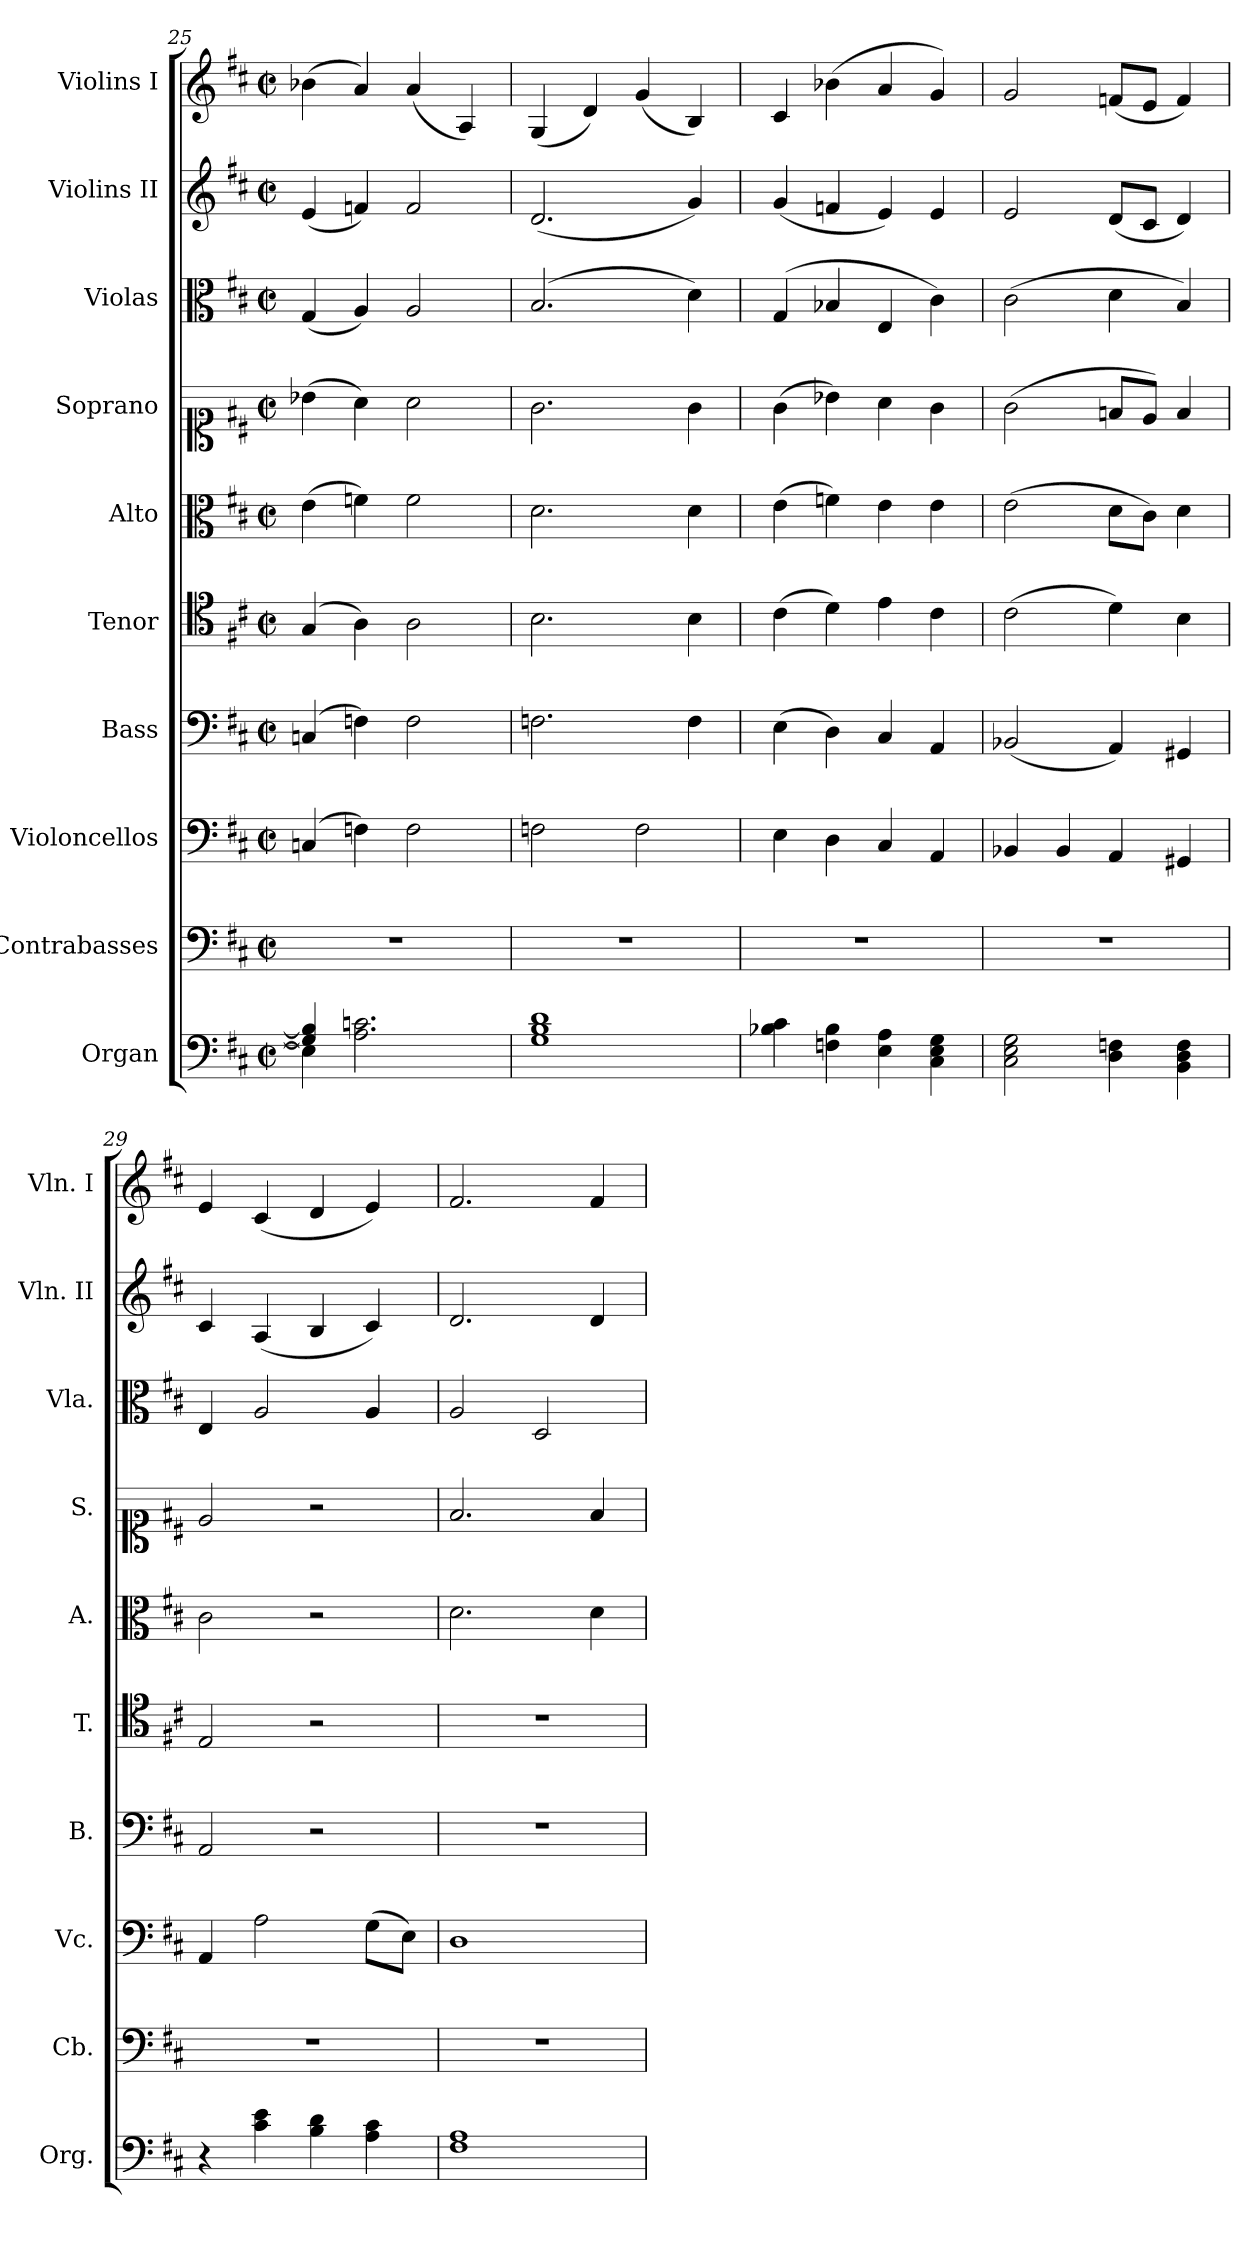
**kern	**kern	**kern	**kern	**kern	**kern	**kern	**kern	**kern	**kern
*part10	*part9	*part8	*part7	*part6	*part5	*part4	*part3	*part2	*part1
*staff10	*staff9	*staff8	*staff7	*staff6	*staff5	*staff4	*staff3	*staff2	*staff1
*I"Organ	*I"Contrabasses	*I"Violoncellos	*I"Bass	*I"Tenor	*I"Alto	*I"Soprano	*I"Violas	*I"Violins II	*I"Violins I
*I'Org.	*I'Cb.	*I'Vc.	*I'B.	*I'T.	*I'A.	*I'S.	*I'Vla.	*I'Vln. II	*I'Vln. I
*clefF4	*clefF4	*clefF4	*clefF4	*clefC4	*clefC3	*clefC1	*clefC3	*clefG2	*clefG2
*	*ITrd7c12	*	*	*	*	*	*	*	*
*k[f#c#]	*k[f#c#]	*k[f#c#]	*k[f#c#]	*k[f#c#]	*k[f#c#]	*k[f#c#]	*k[f#c#]	*k[f#c#]	*k[f#c#]
*M2/2	*M2/2	*M2/2	*M2/2	*M2/2	*M2/2	*M2/2	*M2/2	*M2/2	*M2/2
*met(c|)	*met(c|)	*met(c|)	*met(c|)	*met(c|)	*met(c|)	*met(c|)	*met(c|)	*met(c|)	*met(c|)
=25	=25	=25	=25	=25	=25	=25	=25	=25	=25
*^	*	*	*	*	*	*	*	*	*
4G/] 4B-/]	4E\]	1r	(>4Cn/	(>4Cn/	(>4G/	(>4e\	(>4b-X\	(<4G/	(<4e/	(>4b-X\
2.A\ 2.cn\	2.ryy	.	4Fn\)	4Fn\)	4A\)	4fn\)	4a\)	4A/)	4fn/)	4a/)
.	.	.	2F\	2F\	2A\	2f\	2a\	2A/	2f/	(<4a/
.	.	.	.	.	.	.	.	.	.	4A/)
*v	*v	*	*	*	*	*	*	*	*	*
=26	=26	=26	=26	=26	=26	=26	=26	=26	=26
1G 1B 1d	1r	2Fn\	2.Fn\	2.B\	2.d\	2.g\	(>2.B/	(<2.d/	(<4G/
.	.	.	.	.	.	.	.	.	4d/)
.	.	2F\	.	.	.	.	.	.	(<4g/
.	.	.	4F\	4B\	4d\	4g\	4d\)	4g/)	4B/)
=27	=27	=27	=27	=27	=27	=27	=27	=27	=27
4B-X\ 4c#\	1r	4E\	(>4E\	(>4c#\	(>4e\	(>4g\	(>4G/	(<4g/	4c#/
4Fn\ 4B-\	.	4D\	4D\)	4d\)	4fn\)	4b-X\)	4B-X/	4fn/	(>4b-X\
4E\ 4A\	.	4C#/	4C#/	4e\	4e\	4a\	4E/	4e/)	4a/
4C#\ 4E\ 4G\	.	4AA/	4AA/	4c#\	4e\	4g\	4c#\)	4e/	4g/)
=28	=28	=28	=28	=28	=28	=28	=28	=28	=28
2C#\ 2E\ 2G\	1r	4BB-X/	(<2BB-X/	(>2c#\	(>2e\	(>2g\	(>2c#\	2e/	2g/
.	.	4BB-/	.	.	.	.	.	.	.
4D\ 4Fn\	.	4AA/	4AA/)	4d\)	8d\L	8fn/L	4d\	(<8d/L	(<8fn/L
.	.	.	.	.	8c#\J)	8e/J)	.	8c#/J	8e/J
4BB\ 4D\ 4F\	.	4GG#X/	4GG#X/	4B\	4d\	4f/	4B/)	4d/)	4f/)
!!LO:PB:g=z
=29	=29	=29	=29	=29	=29	=29	=29	=29	=29
4r	1r	4AA/	2AA/	2E/	2c#\	2e/	4E/	4c#/	4e/
4c#\ 4e\	.	2A\	.	.	.	.	2A/	(<4A/	(<4c#/
4B\ 4d\	.	.	2r	2r	2r	2r	.	4B/	4d/
4A\ 4c#\	.	(>8G\L	.	.	.	.	4A/	4c#/)	4e/)
.	.	8E\J)	.	.	.	.	.	.	.
=30	=30	=30	=30	=30	=30	=30	=30	=30	=30
1F# 1A	1r	1D	1r	1r	2.d\	2.f#/	2A/	2.d/	2.f#/
.	.	.	.	.	.	.	2D/	.	.
.	.	.	.	.	4d\	4f#/	.	4d/	4f#/
=	=	=	=	=	=	=	=	=	=
*-	*-	*-	*-	*-	*-	*-	*-	*-	*-
